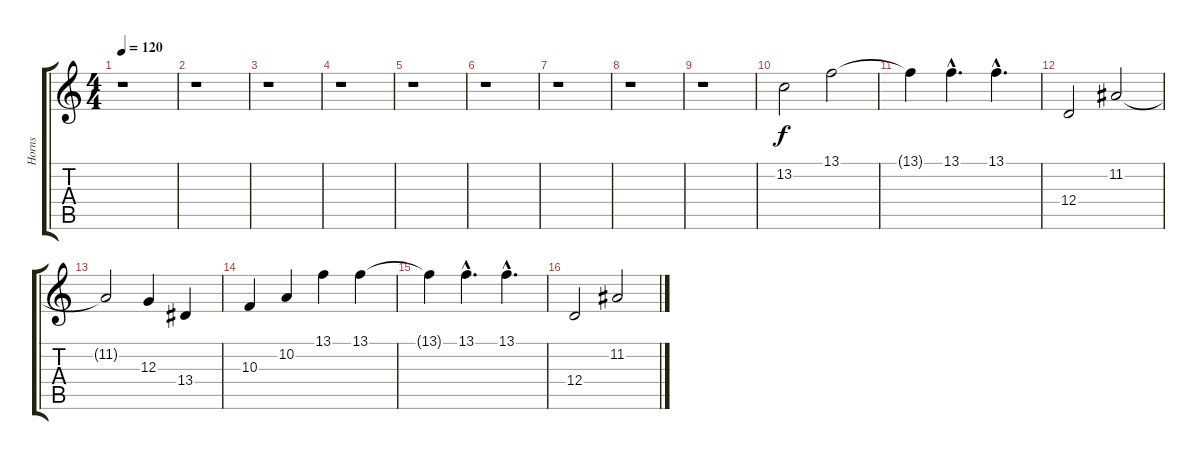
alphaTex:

\track ("Horns" "Horns") {instrument frenchhorn}
\staff {score tabs}
\tuning (E4 B3 G3 D3 A2 E2) {hide}
\ts (4 4)
\tempo 120
\clef g2
\ks c
r.1{dy f instrument frenchhorn} |
r.1 |
r.1 |
r.1 |
r.1 |
r.1 |
r.1 |
r.1 |
r.1 |
13.2.2 13.1.2 |
13.1{t}.4 13.1{hac}.4{d} 13.1{hac}.4{d} |
12.4.2 11.2.2 |
11.2{t}.2 12.3.4 13.4.4 |
10.3.4 10.2.4 13.1.4 13.1.4 |
13.1{t}.4 13.1{hac}.4{d} 13.1{hac}.4{d} |
12.4.2 11.2.2
